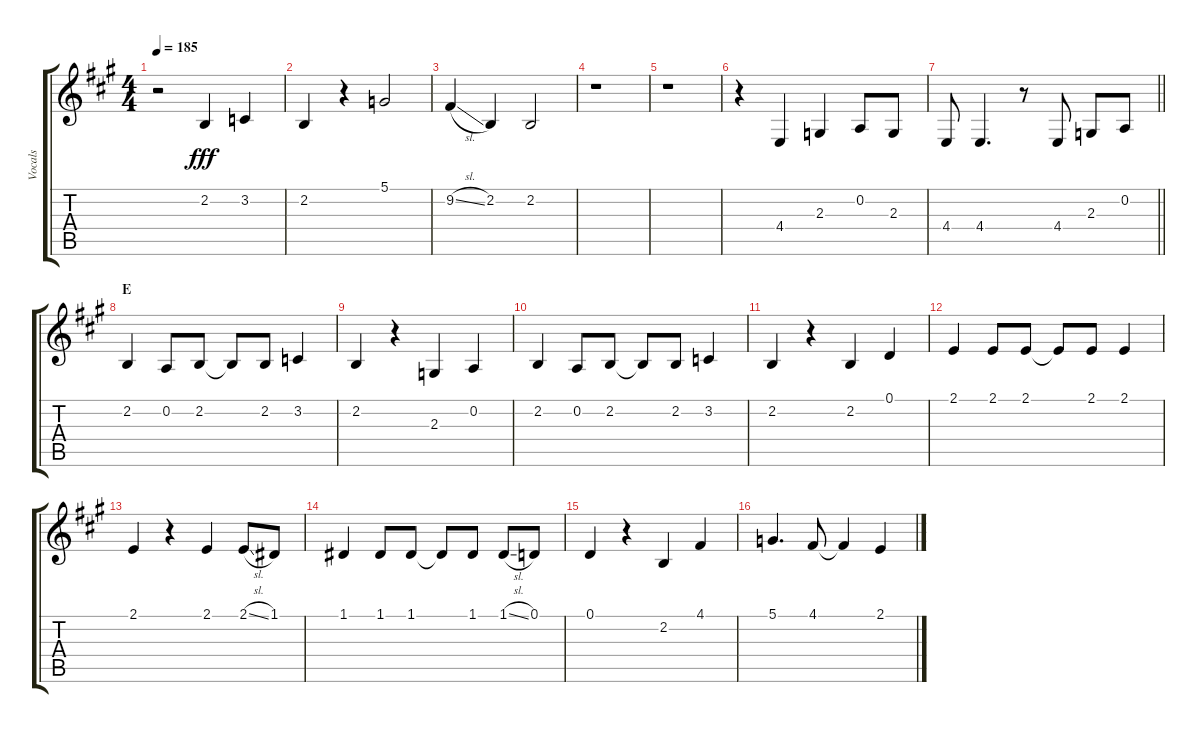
\track ("Vocals" "Vocals") {instrument voiceoohs}
\staff {score tabs}
\tuning (D4 A3 F3 C3 G2 D2) {hide}
\ts (4 4)
\tempo 185
\clef g2
\ks a
r.2{dy fff} 2.2.4 3.2.4 |
2.2.4 r.4 5.1.2 |
9.2{sl}.4 2.2.4 2.2.2 |
r.1 |
r.1 |
r.4 4.4.4 2.3.4 0.2.8 2.3.8 |
\barLineRight lightlight
4.4.8 4.4.4{d} r.8 4.4.8 2.3.8 0.2.8 |
\section ("" "E")
2.2.4 0.2.8 2.2.8 2.2{t}.8 2.2.8 3.2.4 |
2.2.4 r.4 2.3.4 0.2.4 |
2.2.4 0.2.8 2.2.8 2.2{t}.8 2.2.8 3.2.4 |
2.2.4 r.4 2.2.4 0.1.4 |
2.1.4 2.1.8 2.1.8 2.1{t}.8 2.1.8 2.1.4 |
2.1.4 r.4 2.1.4 2.1{sl}.8 1.1.8 |
1.1.4 1.1.8 1.1.8 1.1{t}.8 1.1.8 1.1{sl}.8 0.1.8 |
0.1.4 r.4 2.2.4 4.1.4 |
5.1.4{d} 4.1.8 4.1{t}.4 2.1.4
